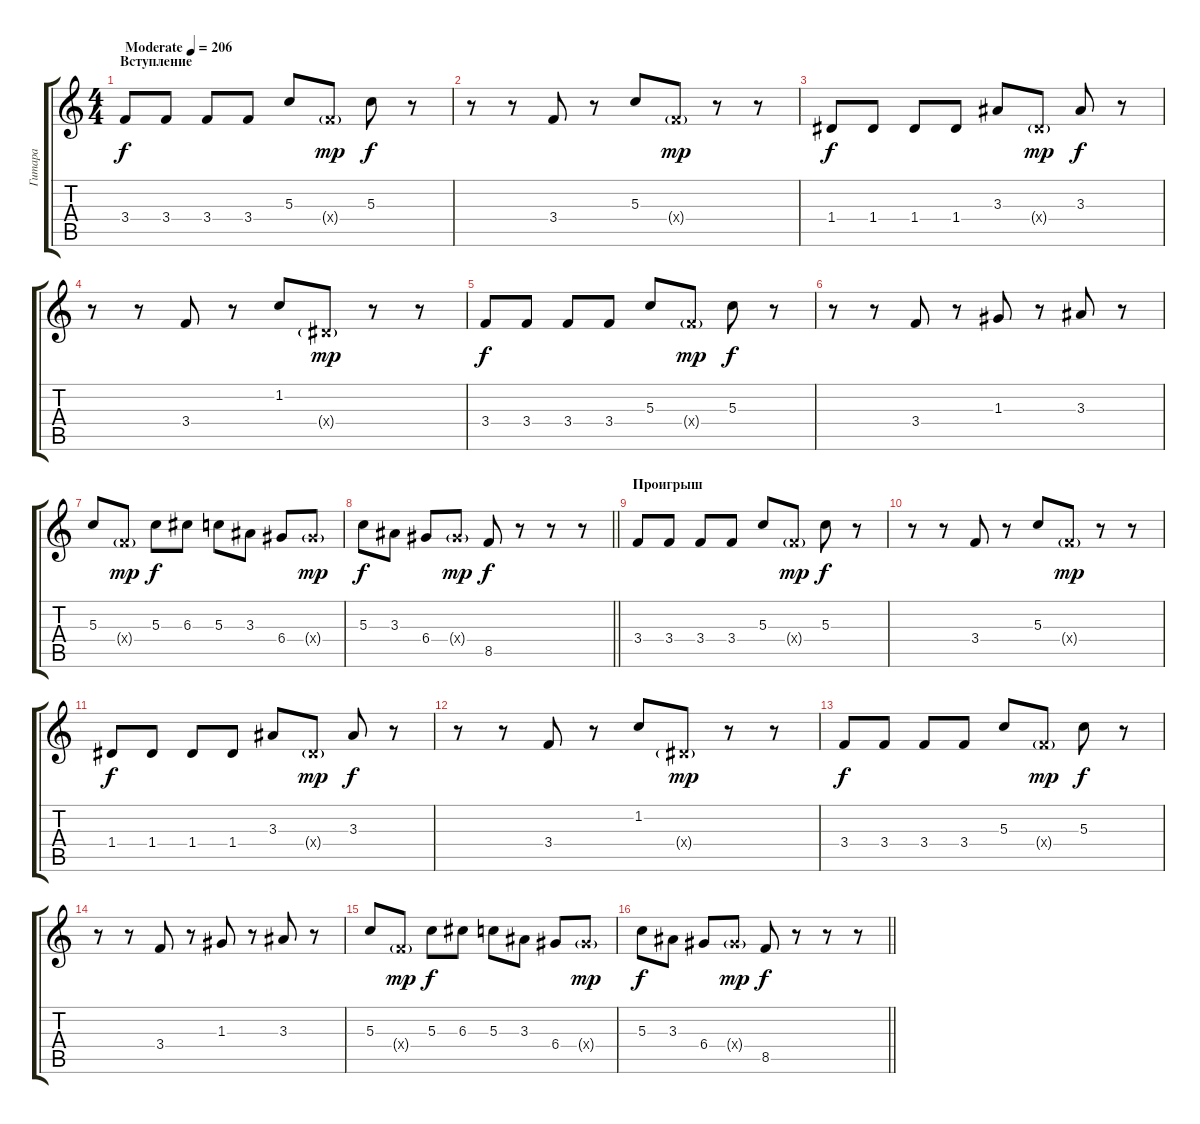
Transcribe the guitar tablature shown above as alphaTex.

\track ("Гитара" "Гитара") {instrument banjo}
\staff {score tabs}
\tuning (E4 B3 G3 D3 A2 E2) {hide}
\displaytranspose 12
\ts (4 4)
\section ("" "Вступление")
\tempo (206 "Moderate")
\clef g2
\ks c
3.4.8{dy f instrument banjo} 3.4.8 3.4.8 3.4.8 5.3.8 3.4{g x}.8{dy mp} 5.3.8{dy f} r.8 |
r.8 r.8 3.4.8 r.8 5.3.8 3.4{g x}.8{dy mp} r.8 r.8 |
1.4.8{dy f} 1.4.8 1.4.8 1.4.8 3.3.8 1.4{g x}.8{dy mp} 3.3.8{dy f} r.8 |
r.8 r.8 3.4.8 r.8 1.2.8 1.4{g x}.8{dy mp} r.8 r.8 |
3.4.8{dy f} 3.4.8 3.4.8 3.4.8 5.3.8 3.4{g x}.8{dy mp} 5.3.8{dy f} r.8 |
r.8 r.8 3.4.8 r.8 1.3.8 r.8 3.3.8 r.8 |
5.3.8 3.4{g x}.8{dy mp} 5.3.8{dy f} 6.3.8 5.3.8 3.3.8 6.4.8 6.4{g x}.8{dy mp} |
\barLineRight lightlight
5.3.8{dy f} 3.3.8 6.4.8 6.4{g x}.8{dy mp} 8.5.8{dy f} r.8 r.8 r.8 |
\section ("" "Проигрыш")
3.4.8 3.4.8 3.4.8 3.4.8 5.3.8 3.4{g x}.8{dy mp} 5.3.8{dy f} r.8 |
r.8 r.8 3.4.8 r.8 5.3.8 3.4{g x}.8{dy mp} r.8 r.8 |
1.4.8{dy f} 1.4.8 1.4.8 1.4.8 3.3.8 1.4{g x}.8{dy mp} 3.3.8{dy f} r.8 |
r.8 r.8 3.4.8 r.8 1.2.8 1.4{g x}.8{dy mp} r.8 r.8 |
3.4.8{dy f} 3.4.8 3.4.8 3.4.8 5.3.8 3.4{g x}.8{dy mp} 5.3.8{dy f} r.8 |
r.8 r.8 3.4.8 r.8 1.3.8 r.8 3.3.8 r.8 |
5.3.8 3.4{g x}.8{dy mp} 5.3.8{dy f} 6.3.8 5.3.8 3.3.8 6.4.8 6.4{g x}.8{dy mp} |
\barLineRight lightlight
5.3.8{dy f} 3.3.8 6.4.8 6.4{g x}.8{dy mp} 8.5.8{dy f} r.8 r.8 r.8
